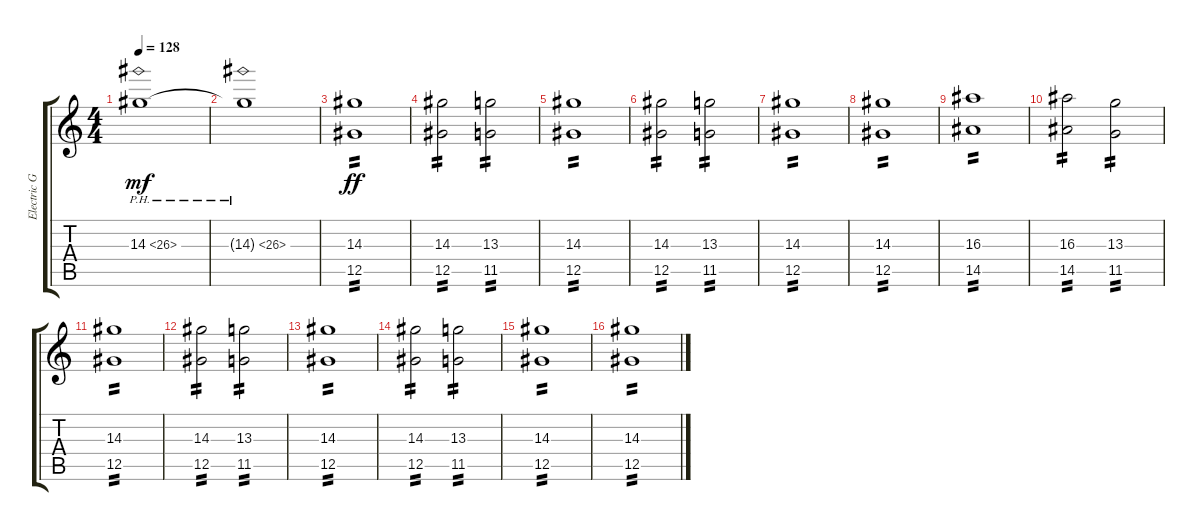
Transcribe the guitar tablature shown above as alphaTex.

\track ("Electric Guitar 1" "Electric G") {instrument distortionguitar}
\staff {score tabs}
\tuning (Eb4 Bb3 Gb3 Db3 Ab2 Eb2) {hide}
\ts (4 4)
\tempo 128
\clef g2
\ks c
14.3{ph 12}.1{dy mf} |
14.3{ph 12 t}.1 |
(14.3 12.5).1{tp 2 dy ff} |
(14.3 12.5).2{tp 2} (13.3 11.5).2{tp 2} |
(14.3 12.5).1{tp 2} |
(14.3 12.5).2{tp 2} (13.3 11.5).2{tp 2} |
(14.3 12.5).1{tp 2} |
(14.3 12.5).1{tp 2} |
(16.3 14.5).1{tp 2} |
(16.3 14.5).2{tp 2} (13.3 11.5).2{tp 2} |
(14.3 12.5).1{tp 2} |
(14.3 12.5).2{tp 2} (13.3 11.5).2{tp 2} |
(14.3 12.5).1{tp 2} |
(14.3 12.5).2{tp 2} (13.3 11.5).2{tp 2} |
(14.3 12.5).1{tp 2} |
(14.3 12.5).1{tp 2}
